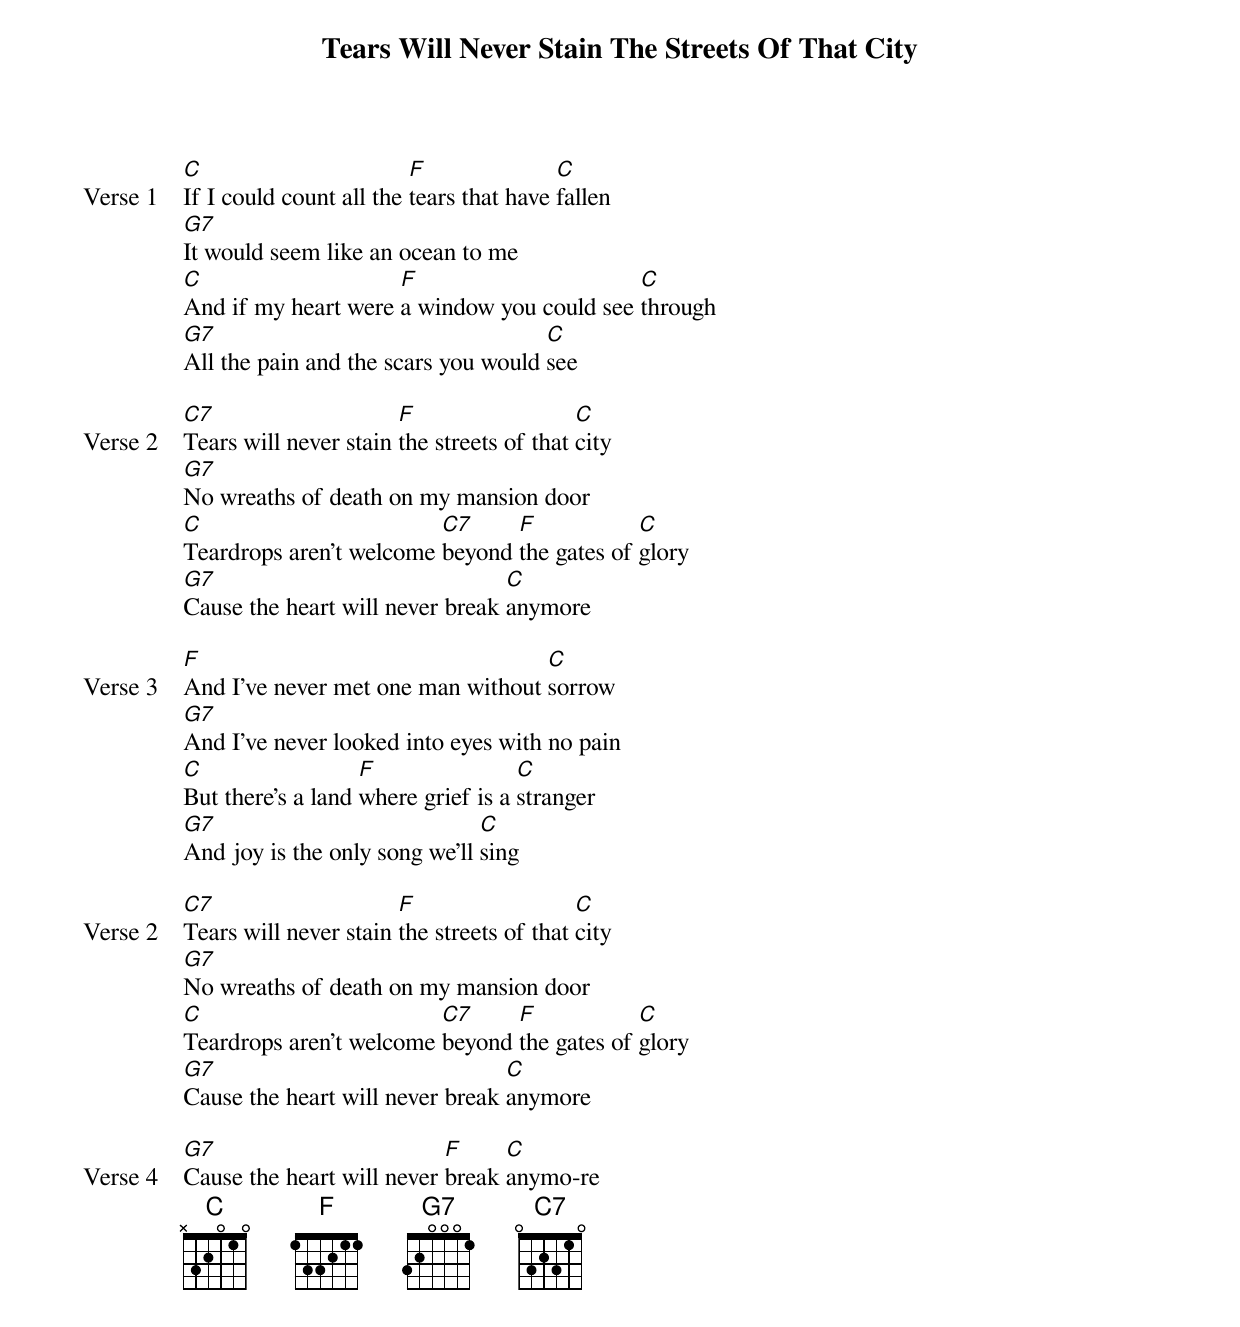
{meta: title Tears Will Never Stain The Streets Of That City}
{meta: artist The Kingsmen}
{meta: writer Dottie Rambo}

{start_of_verse: Verse 1}
[C]If I could count all the [F]tears that have [C]fallen
[G7]It would seem like an ocean to me
[C]And if my heart were [F]a window you could see [C]through
[G7]All the pain and the scars you would [C]see
{end_of_verse}

{start_of_verse: Verse 2}
[C7]Tears will never stain [F]the streets of that [C]city
[G7]No wreaths of death on my mansion door
[C]Teardrops aren't welcome [C7]beyond [F]the gates of [C]glory
[G7]Cause the heart will never break [C]anymore
{end_of_verse}

{start_of_verse: Verse 3}
[F]And I've never met one man without [C]sorrow
[G7]And I’ve never looked into eyes with no pain
[C]But there's a land [F]where grief is a [C]stranger
[G7]And joy is the only song we'll [C]sing
{end_of_verse}

{start_of_verse: Verse 2}
[C7]Tears will never stain [F]the streets of that [C]city
[G7]No wreaths of death on my mansion door
[C]Teardrops aren't welcome [C7]beyond [F]the gates of [C]glory
[G7]Cause the heart will never break [C]anymore
{end_of_verse}

{start_of_verse: Verse 4}
[G7]Cause the heart will never [F]break [C]anymo-re
{end_of_verse}
